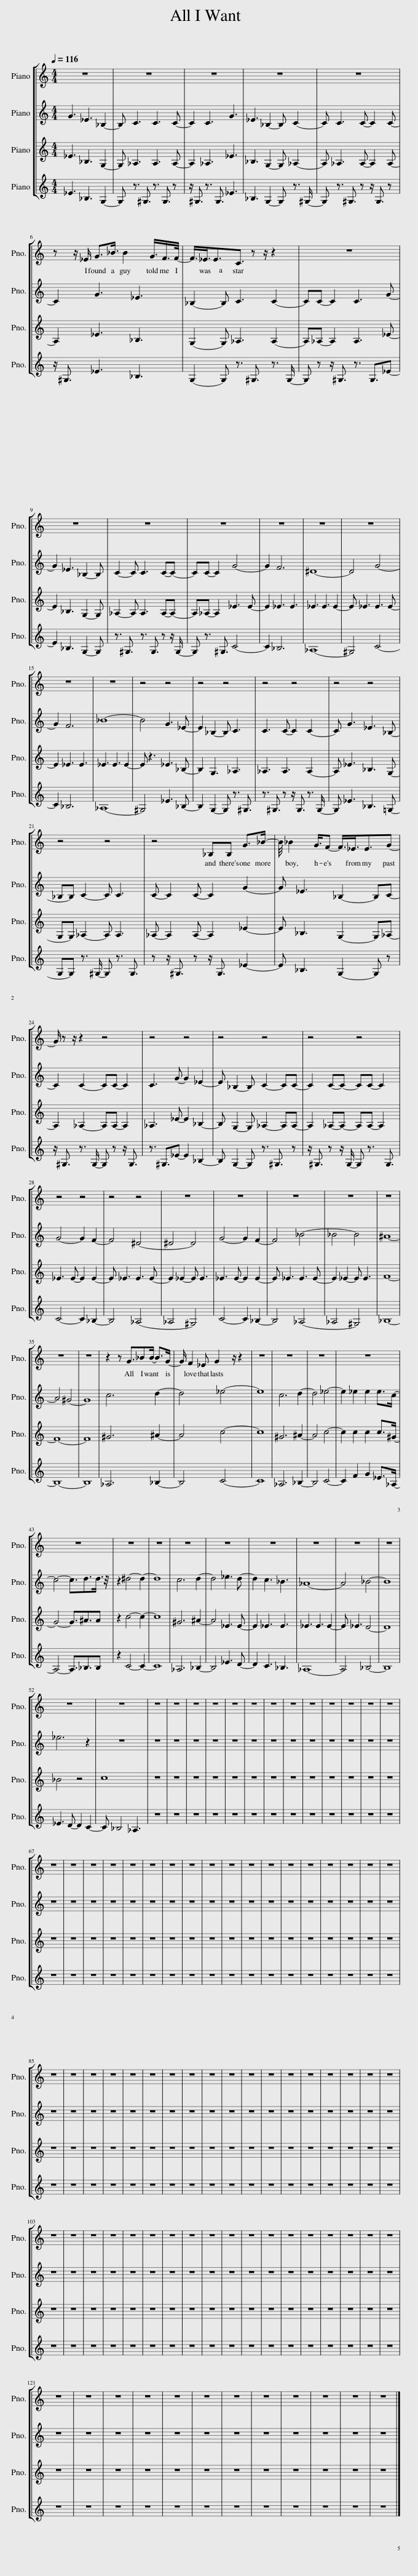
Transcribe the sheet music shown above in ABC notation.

X:1
%%score [ 1 2 3 4 ]
L:1/8
Q:1/4=116
M:4/4
I:linebreak $
K:C
V:1 treble
V:2 treble
V:3 treble
V:4 treble
V:1
 z8 | z8 | z8 | z8 | z8 |$ %5
 z z/ _E/ G3/2_B3/4 B2 G3/4F/>F/- | F3/4_E3/4E3/2C3/2 z z/ z2 | z8 |$ z8 | z8 | %10
 z8 | z8 | z8 | z8 |$ z8 | %15
 z8 | z4 z4 | z4 z4 | z4 z4 | z4 z4 |$ %20
 z4 z4 | z4 _B,B, G>_B- | B/4 _B2 G3/4F- F3/4_E3/4E3/2G- |$ G/ z z/ z2 z4 | z4 z4 | %25
 z4 z4 | z4 z4 |$ z4 z4 | z4 z4 | z8 | %30
 z8 | z8 | z8 | z8 |$ z8 | %35
 z8 | z2 z G3/2_BB/- B>G- | G/ F2 _E G2 z/ z2 | z8 | z8 | %40
 z8 | z8 |$ z8 | z8 | z8 | %45
 z8 | z8 | z8 | z8 | z8 | %50
 z8 |$ z8 | z8 | z8 | z8 | %55
 z8 | z8 | z8 | z8 | z8 | %60
 z8 | z8 | z8 | z8 | z8 | %65
 z8 |$ z8 | z8 | z8 | z8 | %70
 z8 | z8 | z8 | z8 | z8 | %75
 z8 | z8 | z8 | z8 | z8 | %80
 z8 | z8 | z8 | z8 |$ z8 | %85
 z8 | z8 | z8 | z8 | z8 | %90
 z8 | z8 | z8 | z8 | z8 | %95
 z8 | z8 | z8 | z8 | z8 | %100
 z8 | z8 |$ z8 | z8 | z8 | %105
 z8 | z8 | z8 | z8 | z8 | %110
 z8 | z8 | z8 | z8 | z8 | %115
 z8 | z8 | z8 | z8 | z8 |$ %120
 z8 | z8 | z8 | z8 | z8 | %125
 z8 | z8 | z8 | z8 | z8 | %130
 z8 | z8 |] %132
V:2
 G3 _E3 _B,2- | B, C3 C3 C- | C2 C3 G3 | _E3 _B,2- B, C2- | C C3 C- C2 C- |$ %5
 C2 G3 _E3 | _B,2- B, C3 C2- | CC- C2 C3 G- |$ G2 _E3 _B,2- B, | C2- C C3 C-C- | %10
 CC- C2 G4- | G2 F6 | ^D8- | D4 G4- |$ G2 F6 | %15
 _B8- | B4 G3 _E- | E2 _B,2- B, C3 | C3 C- C2 C2- | C G3 _E3 _B,- |$ %20
 _B,B, C2- C C3 | C- C2 C- C2 G2- | G _E3 _B,2- B,C- |$ C2 C2- CC- C2 | C3 G- G2 _E2- | %25
 E _B,2- B, C2- CC- | C2 C-C- CC- C2 |$ G4- G2 F2- | F4 ^D4- | ^D4 D4 | %30
 G4- G2 F2- | F4 _B4- | _B4 B4 | ^A8- |$ A4 ^G4- | %35
 G8 | c6 d2- | d4 _e4- | e8 | c6 d2- | %40
 d4 _e4- | e2 _e2 e2 e>c- |$ c4- c3/2d3/2d3/4 z/4 | z2 ^d4- d2- | d8 | %45
 c6 d2- | d4 _e3 d- | d2 c3 _B3 | _A8- | A4 _B4- | %50
 B8 |$ _e6 z2 | z8 | z8 | z8 | %55
 z8 | z8 | z8 | z8 | z8 | %60
 z8 | z8 | z8 | z8 | z8 | %65
 z8 |$ z8 | z8 | z8 | z8 | %70
 z8 | z8 | z8 | z8 | z8 | %75
 z8 | z8 | z8 | z8 | z8 | %80
 z8 | z8 | z8 | z8 |$ z8 | %85
 z8 | z8 | z8 | z8 | z8 | %90
 z8 | z8 | z8 | z8 | z8 | %95
 z8 | z8 | z8 | z8 | z8 | %100
 z8 | z8 |$ z8 | z8 | z8 | %105
 z8 | z8 | z8 | z8 | z8 | %110
 z8 | z8 | z8 | z8 | z8 | %115
 z8 | z8 | z8 | z8 | z8 |$ %120
 z8 | z8 | z8 | z8 | z8 | %125
 z8 | z8 | z8 | z8 | z8 | %130
 z8 | z8 |] %132
V:3
 _E3 _B,3 G,2- | G, _A,3 A,3 A,- | A,2 _A,3 _E3 | _B,3 G,2- G, _A,2- | A, _A,3 A,- A,2 A,- |$ %5
 A,2 _E3 _B,3 | G,2- G, _A,3 A,2- | A,_A,- A,2 A,3 _E- |$ E2 _B,3 G,2- G, | _A,2- A, A,3 A,-A,- | %10
 A,_A,- A,2 _E3 E- | E2 _E3 E3 | _E3 E3 E2- | E _E3 E3 E- |$ E2 _E3 E3 | %15
 _E3 E3 E2- | E z3 _E3 _B,- | B,2 G,3 _A,3 | _A,3 A,3 A,2- | A, _E3 _B,3 G,- |$ %20
 G,G, _A,2- A, A,3 | _A,- A,2 A,- A,2 _E2- | E _B,3 G,2- G,_A,- |$ A,2 _A,2- A,A,- A,2 | _A,3 _E- E2 _B,2- | %25
 B, G,2- G, _A,2- A,A,- | A,2 _A,-A,- A,A,- A,2 |$ _E3 E- E2 E2- | E _E3 E3 E- | E2 _E2- E E3 | %30
 _E3 E- E2 E2- | E _E3 E3 E- | E2 _E2- E E3 | F8- |$ F8- | %35
 F8 | ^G6 ^A2- | A4 c4- | c8 | ^G6 ^A2- | %40
 A4 c4- | c2 c2 c2 c>^G- |$ G4- G3/2^A3/2A | z2 c4- c2- | c8 | %45
 ^G6 ^A2- | A4 _E3 E- | E2 _E3 E3 | _E3 E3 E2- | E _E3 D4- | %50
 D8 |$ _B4 z4 | c8 | z8 | z8 | %55
 z8 | z8 | z8 | z8 | z8 | %60
 z8 | z8 | z8 | z8 | z8 | %65
 z8 |$ z8 | z8 | z8 | z8 | %70
 z8 | z8 | z8 | z8 | z8 | %75
 z8 | z8 | z8 | z8 | z8 | %80
 z8 | z8 | z8 | z8 |$ z8 | %85
 z8 | z8 | z8 | z8 | z8 | %90
 z8 | z8 | z8 | z8 | z8 | %95
 z8 | z8 | z8 | z8 | z8 | %100
 z8 | z8 |$ z8 | z8 | z8 | %105
 z8 | z8 | z8 | z8 | z8 | %110
 z8 | z8 | z8 | z8 | z8 | %115
 z8 | z8 | z8 | z8 | z8 |$ %120
 z8 | z8 | z8 | z8 | z8 | %125
 z8 | z8 | z8 | z8 | z8 | %130
 z8 | z8 |] %132
V:4
 _E3 _B,3 G,2- | G, z3/2 ^G,3/2 z3/2 G,3/2 z | z/ ^G,3/2 z3/2 G,3/2 _E3 | _B,3 G,2- G, z3/2 ^G,/- | G, z3/2 ^G,3/2 z z/ G,3/2 z |$ %5
 z/ ^G,3/2 _E3 _B,3 | G,2- G, z3/2 ^G,3/2 z3/2 G,/- | G, z z/ ^G,3/2 z3/2 G,3/2_E- |$ E2 _B,3 G,2- G, | z3/2 ^G,3/2 z3/2 G,3/2 z z/ G,/- | %10
 G, z3/2 ^G,3/2 C4- | C2 _B,6 | _A,8- | ^G,4 C4- |$ C2 _B,6 | %15
 _A,8- | ^G,4 _E3 _B,- | B,2 G,2- G, z3/2 ^G,3/2 | z3/2 ^G,3/2 z z/ G,3/2 z3/2 G,/- | G, _E3 _B,3 =G,- |$ %20
 G,G, z3/2 ^G,/- G, z3/2 G,3/2 | z z/ ^G,3/2 z z/ G,3/2 _E2- | E _B,3 G,2- G, z |$ z/ ^G,3/2 z3/2 G,/- G, z z/ G,3/2 | z3/2 ^G,3/2_E- E2 _B,2- | %25
 B, G,2- G, z3/2 ^G,3/2 z | z/ ^G,3/2 z z/ G,/- G, z3/2 G,3/2 |$ C4- C2 _B,2- | B,4 _A,4- | _A,4 ^G,4 | %30
 C4- C2 _B,2- | B,4 _A,4- | _A,4 ^G,4 | _B,8- |$ B,8- | %35
 B,8 | _A,6 _B,2- | B,4 C4- | C8 | _A,6 _B,2- | %40
 B,4 C4- | C2 F2 G2 _E>_A,- |$ A,4- A,3/2_B,3/2B, | z2 C4- C2- | C8 | %45
 _A,6 _B,2- | B,4 _E3 D- | D2 C3 _B,3 | _A,8- | A,4 _B,4- | %50
 B,8 |$ _E3 D- D2 C2- | C _B,4 _A,3 | z8 | z8 | %55
 z8 | z8 | z8 | z8 | z8 | %60
 z8 | z8 | z8 | z8 | z8 | %65
 z8 |$ z8 | z8 | z8 | z8 | %70
 z8 | z8 | z8 | z8 | z8 | %75
 z8 | z8 | z8 | z8 | z8 | %80
 z8 | z8 | z8 | z8 |$ z8 | %85
 z8 | z8 | z8 | z8 | z8 | %90
 z8 | z8 | z8 | z8 | z8 | %95
 z8 | z8 | z8 | z8 | z8 | %100
 z8 | z8 |$ z8 | z8 | z8 | %105
 z8 | z8 | z8 | z8 | z8 | %110
 z8 | z8 | z8 | z8 | z8 | %115
 z8 | z8 | z8 | z8 | z8 |$ %120
 z8 | z8 | z8 | z8 | z8 | %125
 z8 | z8 | z8 | z8 | z8 | %130
 z8 | z8 |] %132
